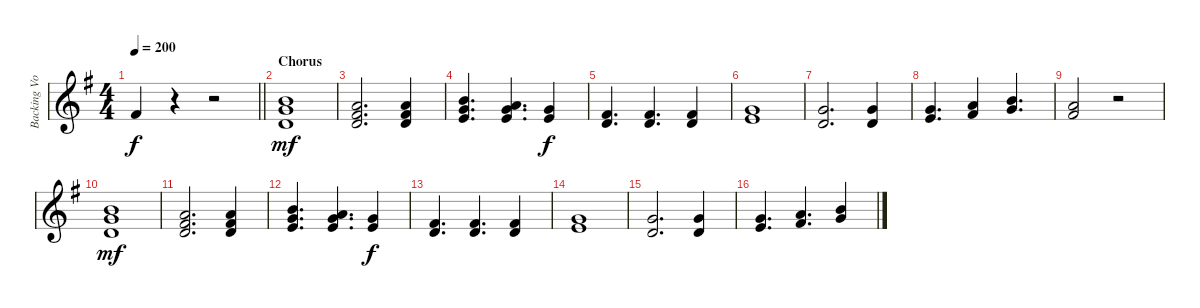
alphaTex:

\track ("Backing Vocals" "Backing Vo") {instrument choiraahs}
\staff {score}
\tuning (E4 B3 G3 D3 A2 E2) {hide}
\ts (4 4)
\tempo 200
\clef g2
\barLineRight lightlight
\ks g
2.1.4{dy f} r.4 r.2 |
\section ("" "Chorus")
(7.1 8.2 7.3).1{dy mf} |
(5.1 7.2 7.3).2{d} (5.1 7.2 7.3).4 |
(7.1 8.2 9.3).4{d} (5.1 8.2 9.3).4{d} (8.2 9.3).4{dy f} |
(7.2 7.3).4{d} (7.2 7.3).4{d} (7.2 7.3).4 |
(8.2 9.3).1 |
(8.2 7.3).2{d} (8.2 7.3).4 |
(8.2 9.3).4{d} (10.2 11.3).4 (12.2 12.3).4{d} |
(10.2 11.3).2 r.2 |
(7.1 8.2 7.3).1{dy mf} |
(5.1 7.2 7.3).2{d} (5.1 7.2 7.3).4 |
(7.1 8.2 9.3).4{d} (5.1 8.2 9.3).4{d} (8.2 9.3).4{dy f} |
(7.2 7.3).4{d} (7.2 7.3).4{d} (7.2 7.3).4 |
(8.2 9.3).1 |
(8.2 7.3).2{d} (8.2 7.3).4 |
(8.2 9.3).4{d} (10.2 11.3).4{d} (12.2 12.3).4
